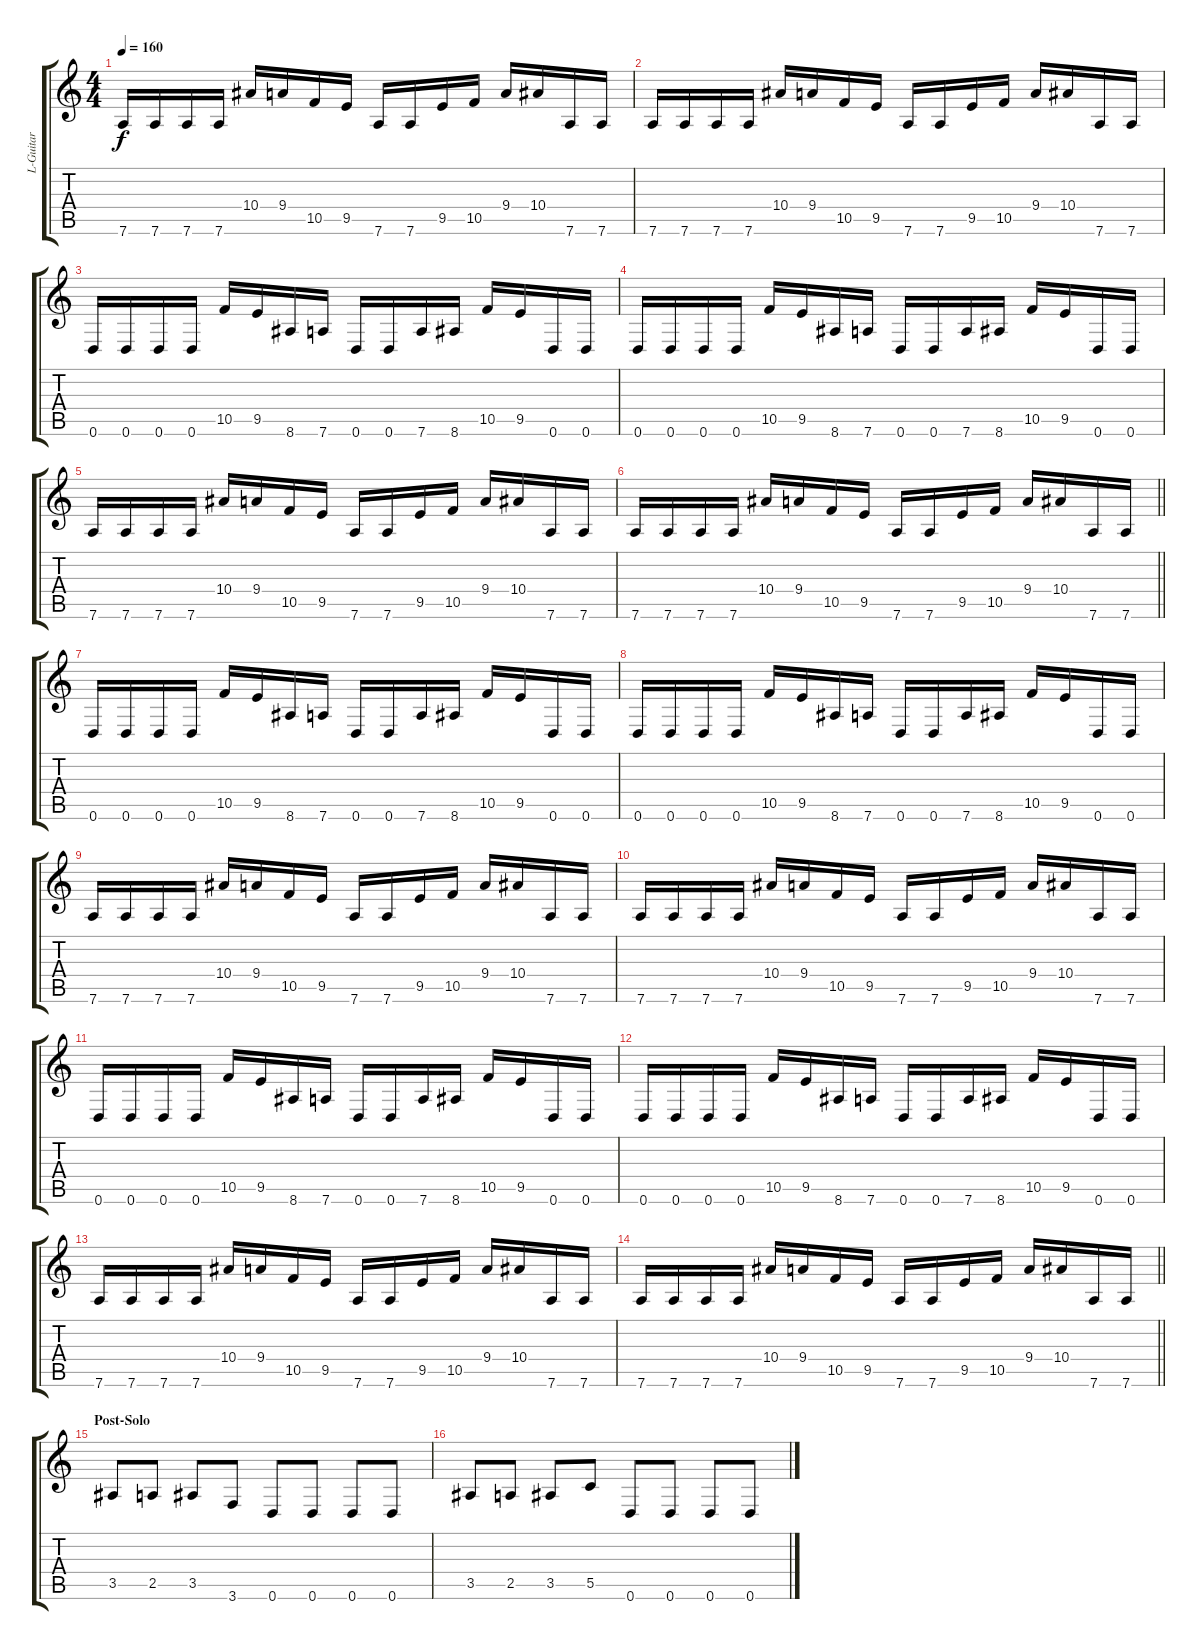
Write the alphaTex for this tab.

\track ("L-Guitar" "L-Guitar") {instrument distortionguitar}
\staff {score tabs}
\tuning (D4 A3 F3 C3 G2 D2) {hide}
\ts (4 4)
\tempo 160
\clef g2
\ks c
7.6.16{dy f} 7.6.16 7.6.16 7.6.16 10.4.16 9.4.16 10.5.16 9.5.16 7.6.16 7.6.16 9.5.16 10.5.16 9.4.16 10.4.16 7.6.16 7.6.16 |
7.6.16 7.6.16 7.6.16 7.6.16 10.4.16 9.4.16 10.5.16 9.5.16 7.6.16 7.6.16 9.5.16 10.5.16 9.4.16 10.4.16 7.6.16 7.6.16 |
0.6.16 0.6.16 0.6.16 0.6.16 10.5.16 9.5.16 8.6.16 7.6.16 0.6.16 0.6.16 7.6.16 8.6.16 10.5.16 9.5.16 0.6.16 0.6.16 |
0.6.16 0.6.16 0.6.16 0.6.16 10.5.16 9.5.16 8.6.16 7.6.16 0.6.16 0.6.16 7.6.16 8.6.16 10.5.16 9.5.16 0.6.16 0.6.16 |
7.6.16 7.6.16 7.6.16 7.6.16 10.4.16 9.4.16 10.5.16 9.5.16 7.6.16 7.6.16 9.5.16 10.5.16 9.4.16 10.4.16 7.6.16 7.6.16 |
\barLineRight lightlight
7.6.16 7.6.16 7.6.16 7.6.16 10.4.16 9.4.16 10.5.16 9.5.16 7.6.16 7.6.16 9.5.16 10.5.16 9.4.16 10.4.16 7.6.16 7.6.16 |
0.6.16 0.6.16 0.6.16 0.6.16 10.5.16 9.5.16 8.6.16 7.6.16 0.6.16 0.6.16 7.6.16 8.6.16 10.5.16 9.5.16 0.6.16 0.6.16 |
0.6.16 0.6.16 0.6.16 0.6.16 10.5.16 9.5.16 8.6.16 7.6.16 0.6.16 0.6.16 7.6.16 8.6.16 10.5.16 9.5.16 0.6.16 0.6.16 |
7.6.16 7.6.16 7.6.16 7.6.16 10.4.16 9.4.16 10.5.16 9.5.16 7.6.16 7.6.16 9.5.16 10.5.16 9.4.16 10.4.16 7.6.16 7.6.16 |
7.6.16 7.6.16 7.6.16 7.6.16 10.4.16 9.4.16 10.5.16 9.5.16 7.6.16 7.6.16 9.5.16 10.5.16 9.4.16 10.4.16 7.6.16 7.6.16 |
0.6.16 0.6.16 0.6.16 0.6.16 10.5.16 9.5.16 8.6.16 7.6.16 0.6.16 0.6.16 7.6.16 8.6.16 10.5.16 9.5.16 0.6.16 0.6.16 |
0.6.16 0.6.16 0.6.16 0.6.16 10.5.16 9.5.16 8.6.16 7.6.16 0.6.16 0.6.16 7.6.16 8.6.16 10.5.16 9.5.16 0.6.16 0.6.16 |
7.6.16 7.6.16 7.6.16 7.6.16 10.4.16 9.4.16 10.5.16 9.5.16 7.6.16 7.6.16 9.5.16 10.5.16 9.4.16 10.4.16 7.6.16 7.6.16 |
\barLineRight lightlight
7.6.16 7.6.16 7.6.16 7.6.16 10.4.16 9.4.16 10.5.16 9.5.16 7.6.16 7.6.16 9.5.16 10.5.16 9.4.16 10.4.16 7.6.16 7.6.16 |
\section ("" "Post-Solo")
3.5.8 2.5.8 3.5.8 3.6.8 0.6.8 0.6.8 0.6.8 0.6.8 |
3.5.8 2.5.8 3.5.8 5.5.8 0.6.8 0.6.8 0.6.8 0.6.8
